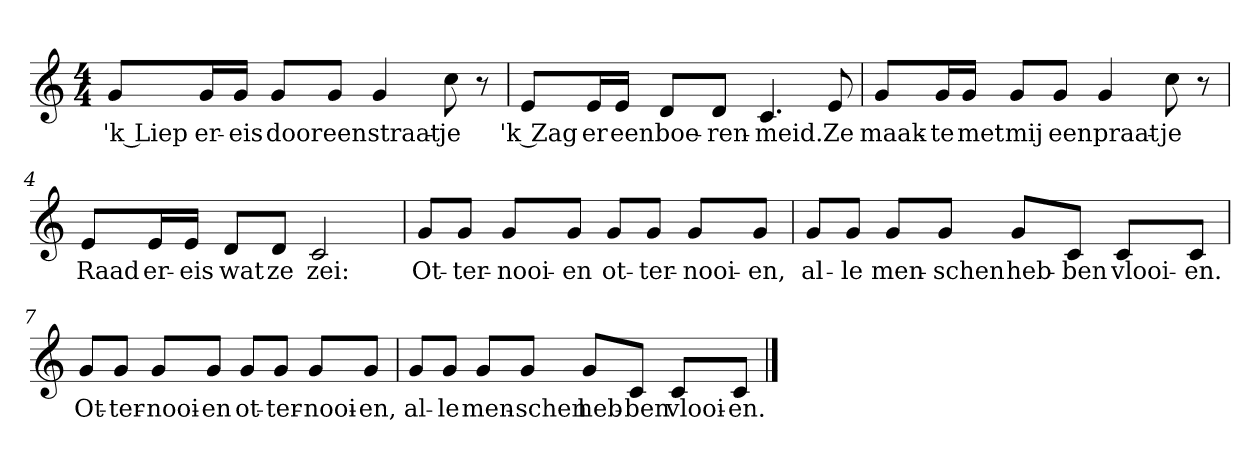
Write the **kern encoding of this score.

**kern	**text
*part1	*part1
*staff1	*staff1
*clefG2	*
*k[]	*
*C:	*
*M4/4	*
*MM120	*
=1	=1
8g/L	'k Liep
16g/L	er-
16g/JJ	-eis
8g/L	door
8g/J	een
4g	straat-
8cc	-je
8r	.
=2	=2
8e/L	'k Zag
16e/L	er
16e/JJ	een
8d/L	boe-
8d/J	-ren-
4.c	-meid.
8e	Ze
=3	=3
8g/L	maak-
16g/L	-te
16g/JJ	met
8g/L	mij
8g/J	een
4g	praat-
8cc	-je
8r	.
=4	=4
8e/L	Raad
16e/L	er-
16e/JJ	-eis
8d/L	wat
8d/J	ze
2c	zei:
=5	=5
8g/L	Ot-
8g/J	-ter-
8g/L	-nooi-
8g/J	-en
8g/L	ot-
8g/J	-ter-
8g/L	-nooi-
8g/J	-en,
=6	=6
8g/L	al-
8g/J	-le
8g/L	men-
8g/J	-schen
8g/L	heb-
8c/J	-ben
8c/L	vlooi-
8c/J	-en.
=7	=7
8g/L	Ot-
8g/J	-ter-
8g/L	-nooi-
8g/J	-en
8g/L	ot-
8g/J	-ter-
8g/L	-nooi-
8g/J	-en,
=8	=8
8g/L	al-
8g/J	-le
8g/L	men-
8g/J	-schen
8g/L	heb-
8c/J	-ben
8c/L	vlooi-
8c/J	-en.
==	==
*-	*-
